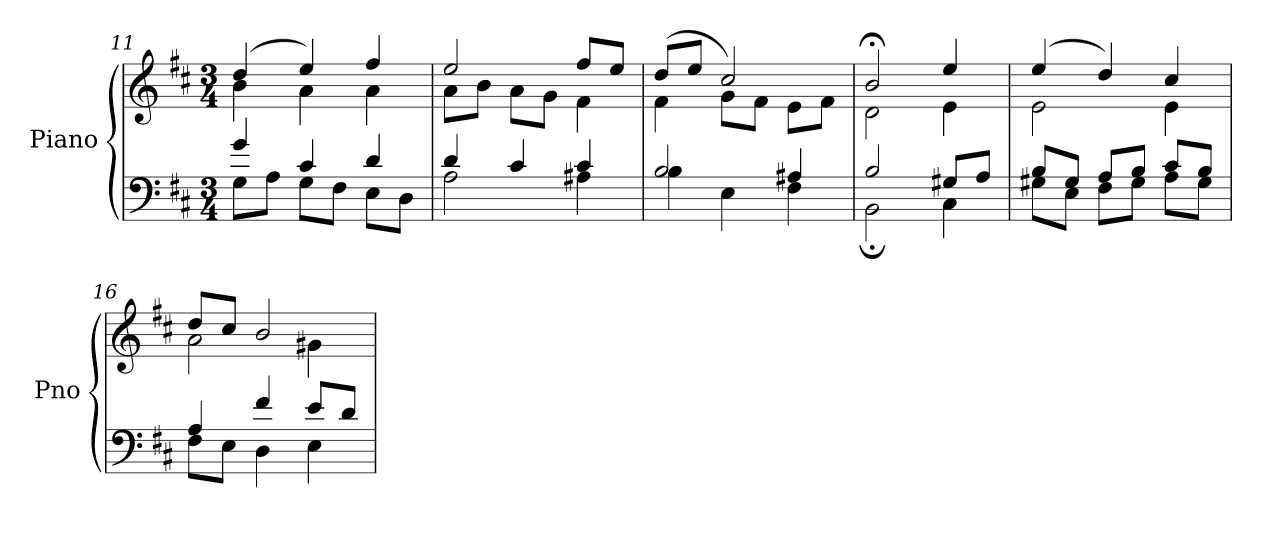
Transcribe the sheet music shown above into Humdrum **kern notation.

**kern	**kern
*part1	*part1
*staff2	*staff1
*I"Piano	*
*I'Pno	*
*clefF4	*clefG2
*k[f#c#]	*k[f#c#]
*M3/4	*M3/4
=11	=11
*^	*^
4g/	8G\L	(>4dd/	4b\
.	8A\J	.	.
4c#/	8G\L	4ee/)	4a\
.	8F#\J	.	.
4d/	8E\L	4ff#/	4a\
.	8D\J	.	.
=12	=12	=12	=12
4d/	2A\	2ee/	8a\L
.	.	.	8b\J
4c#/	.	.	8a\L
.	.	.	8g\J
4c#/	4A#X\	8ff#/L	4f#\
.	.	8ee/J	.
=13	=13	=13	=13
2B/	4B\	(>8dd/L	4f#\
.	.	8ee/J	.
.	4E\	2cc#/)	8g\L
.	.	.	8f#\J
4A#X/	4F#\	.	8e\L
.	.	.	8f#\J
=14	=14	=14	=14
2B/	2BB;\	2b;</	2d\
8G#X/L	4C#\	4ee/	4e\
8A/J	.	.	.
=15	=15	=15	=15
8B/L	8G#X\L	(>4ee/	2e\
8G#/J	8E\J	.	.
8A/L	8F#\L	4dd/)	.
8B/J	8G#\J	.	.
8c#/L	8A\L	4cc#/	4e\
8B/J	8G#\J	.	.
=16	=16	=16	=16
4A/	8F#\L	8dd/L	2a\
.	8E\J	8cc#/J	.
4f#/	4D\	2b/	.
8e/L	4E\	.	4g#X\
8d/J	.	.	.
*v	*v	*	*
*	*v	*v
=	=
*-	*-
